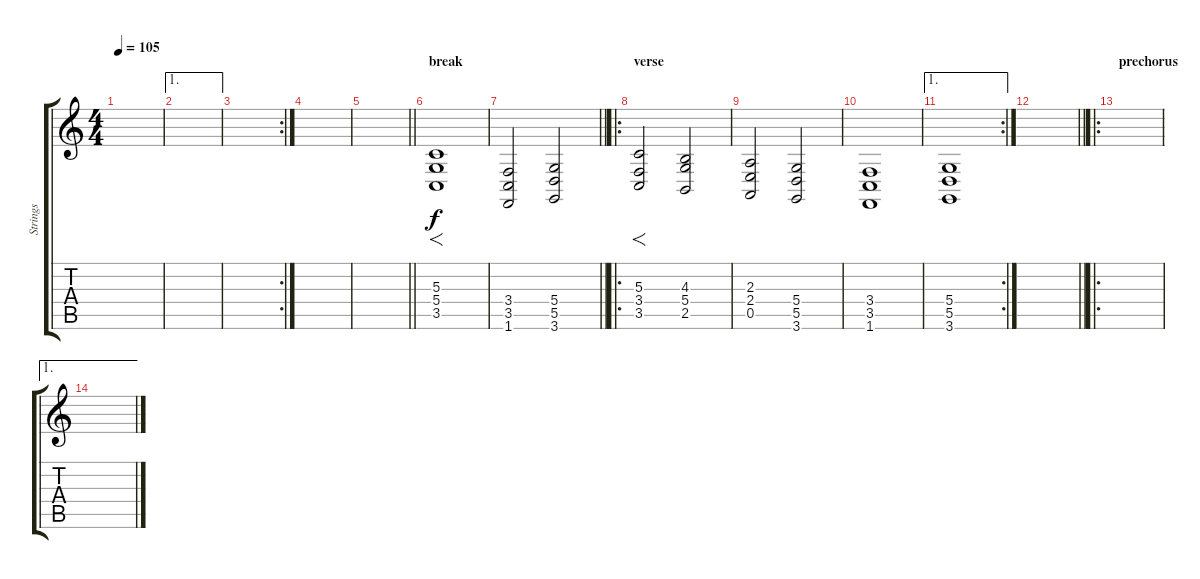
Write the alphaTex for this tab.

\track ("Strings" "Strings") {instrument synthstrings2}
\staff {score tabs}
\tuning (E4 B3 G3 D3 A2 E2) {hide}
\ts (4 4)
\tempo 105
\clef g2
\ks c
|
\ae 1
|
\rc 2
|
|
\barLineRight lightlight
|
\section ("" "break")
(5.3 5.4 3.5).1{f} |
\barLineRight lightlight
(3.4 3.5 1.6).2 (5.4 5.5 3.6).2 |
\ro
\section ("" "verse")
(5.3 3.4 3.5).2{f} (4.3 5.4 2.5).2 |
(2.3 2.4 0.5).2 (5.4 5.5 3.6).2 |
(3.4 3.5 1.6).1 |
\ae 1
\rc 2
(5.4 5.5 3.6).1 |
\barLineRight lightlight
|
\ro
\section ("" "prechorus")
|
\ae 1
